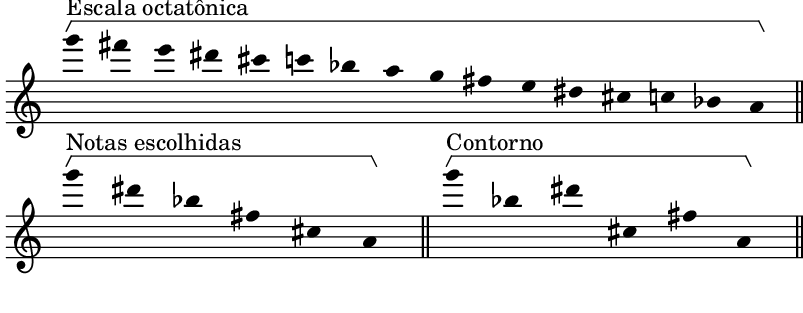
\version "2.11.64"

\include "../config/lib.ly"

\score {
  \new Staff \with {
    \remove "Time_signature_engraver"
    \remove "Bar_number_engraver"
  }{
      \override Stem #'transparent = ##t
      \relative c'''' {
        \time 16/4
        \bracketUp
        g4\startGroup^\markup{Escala octatônica} fis e dis cis c bes a g4 fis e dis cis c bes a\stopGroup \bar "||"
        \time 6/4
        g''\startGroup^\markup{Notas escolhidas} dis bes fis cis a\stopGroup \bar "||"
        g''\startGroup^\markup{Contorno} bes, dis cis, fis a,\stopGroup \bar "||"
      }
    }
  \layout {
    \context {
      \Staff \consists "Horizontal_bracket_engraver"
    }
    \context {
      \Score
      \remove "Bar_number_engraver"
    }
  }
}
\paper {
  paper-width = 13.6\cm
  paper-height = 5.3\cm
  line-width = 13.5\cm
  top-margin = -.2\cm
  left-margin = .1\cm
  bottom-margin = -2\cm
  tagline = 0
  indent = #0
  print-page-number = #'nil
}
